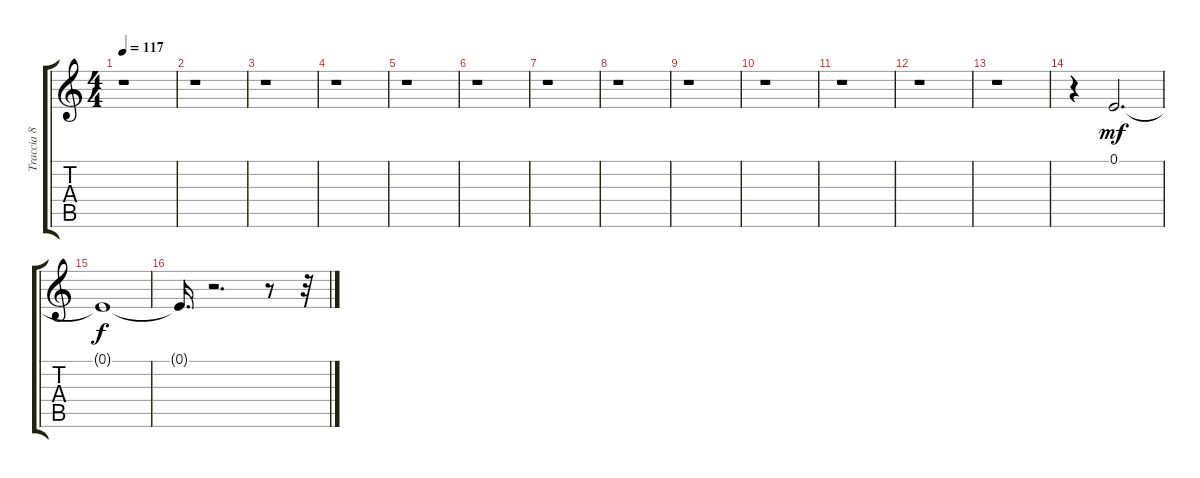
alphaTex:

\track ("Traccia 8" "Traccia 8") {instrument seashore}
\staff {score tabs}
\tuning (E4 B3 G3 D3 A2 E2) {hide}
\ts (4 4)
\tempo 117
\clef g2
\ks c
r.1{dy f} |
r.1 |
r.1 |
r.1 |
r.1 |
r.1 |
r.1 |
r.1 |
r.1 |
r.1 |
r.1 |
r.1 |
r.1 |
r.4 0.1.2{d dy mf} |
0.1{t}.1{dy f} |
0.1{t}.16{d} r.2{d} r.8 r.32
